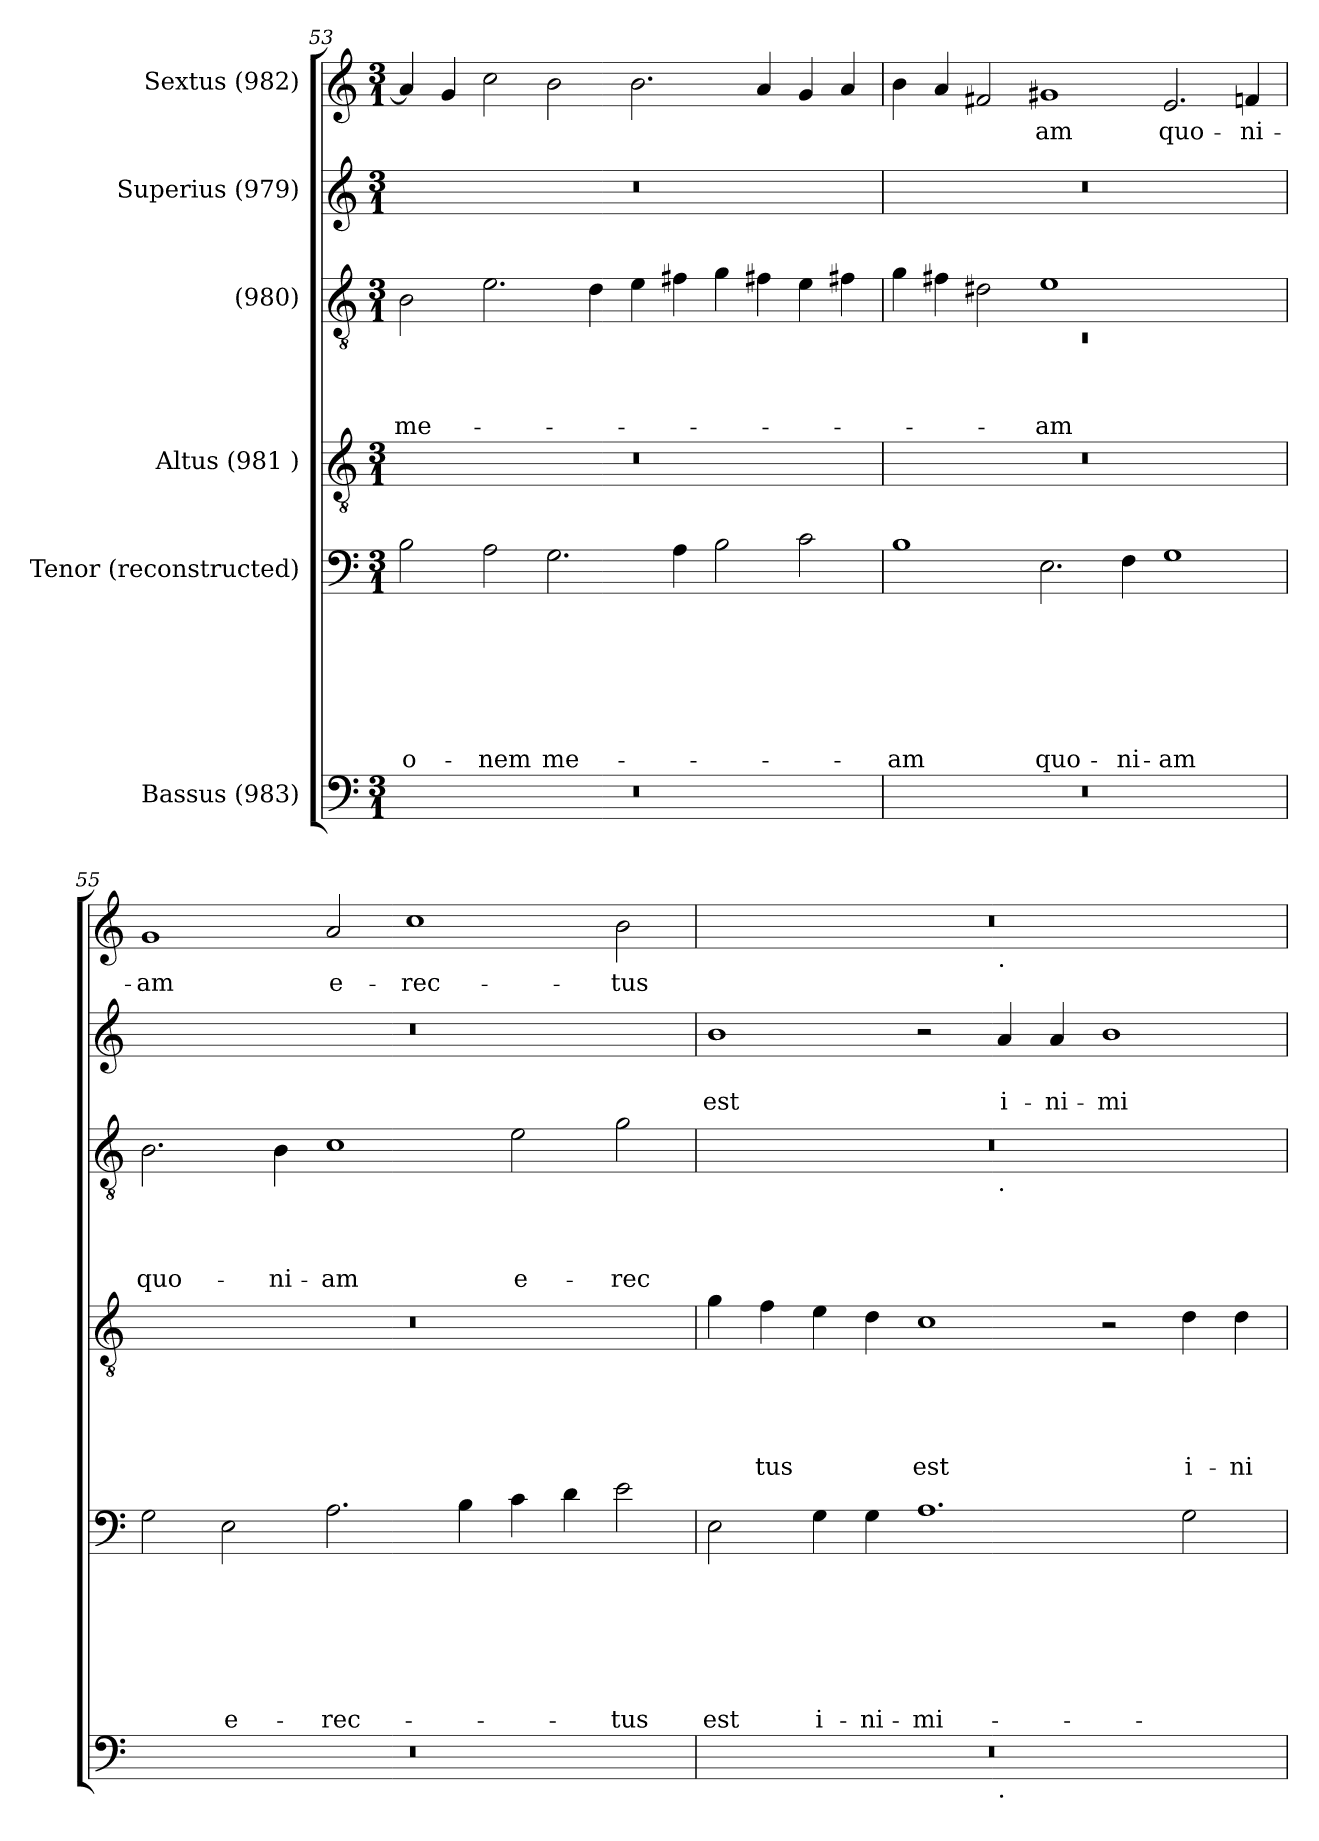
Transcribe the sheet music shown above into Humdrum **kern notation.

**kern	**kern	**text	**text	**text	**text	**text	**text	**text	**kern	**text	**text	**text	**text	**text	**kern	**text	**text	**text	**text	**kern	**text	**text	**kern	**text
*part6	*part5	*part5	*part5	*part5	*part5	*part5	*part5	*part5	*part4	*part4	*part4	*part4	*part4	*part4	*part3	*part3	*part3	*part3	*part3	*part2	*part2	*part2	*part1	*part1
*staff6	*staff5	*staff5	*staff5	*staff5	*staff5	*staff5	*staff5	*staff5	*staff4	*staff4	*staff4	*staff4	*staff4	*staff4	*staff3	*staff3	*staff3	*staff3	*staff3	*staff2	*staff2	*staff2	*staff1	*staff1
*I"Bassus (983)	*I"Tenor (reconstructed)	*	*	*	*	*	*	*	*I"Altus (981 )	*	*	*	*	*	*I"(980)	*	*	*	*	*I"Superius (979)	*	*	*I"Sextus (982)	*
*clefF4	*clefF4	*	*	*	*	*	*	*	*clefGv2	*	*	*	*	*	*clefGv2	*	*	*	*	*clefG2	*	*	*clefG2	*
*k[]	*k[]	*	*	*	*	*	*	*	*k[]	*	*	*	*	*	*k[]	*	*	*	*	*k[]	*	*	*k[]	*
*C:	*C:	*	*	*	*	*	*	*	*C:	*	*	*	*	*	*C:	*	*	*	*	*C:	*	*	*C:	*
*M3/1	*M3/1	*	*	*	*	*	*	*	*M3/1	*	*	*	*	*	*M3/1	*	*	*	*	*M3/1	*	*	*M3/1	*
=53	=53	=53	=53	=53	=53	=53	=53	=53	=53	=53	=53	=53	=53	=53	=53	=53	=53	=53	=53	=53	=53	=53	=53	=53
!	!	!	!	!	!	!	!	!LO:LY:b	!	!	!	!	!	!	!	!	!	!	!LO:LY:b	!	!	!	!	!
0.r	2B\	.	.	.	.	.	.	-o-	0.r	.	.	.	.	.	2B\	.	.	.	me-	0.r	.	.	4a/]	.
.	.	.	.	.	.	.	.	.	.	.	.	.	.	.	.	.	.	.	.	.	.	.	4g/	.
!	!	!	!	!	!	!	!	!LO:LY:b	!	!	!	!	!	!	!	!	!	!	!	!	!	!	!	!
.	2A\	.	.	.	.	.	.	-nem	.	.	.	.	.	.	2.e\	.	.	.	.	.	.	.	2cc\	.
!	!	!	!	!	!	!	!	!LO:LY:b	!	!	!	!	!	!	!	!	!	!	!	!	!	!	!	!
.	2.G\	.	.	.	.	.	.	me-	.	.	.	.	.	.	.	.	.	.	.	.	.	.	2b\	.
.	.	.	.	.	.	.	.	.	.	.	.	.	.	.	4d\	.	.	.	.	.	.	.	.	.
.	.	.	.	.	.	.	.	.	.	.	.	.	.	.	4e\	.	.	.	.	.	.	.	2.b\	.
.	4A\	.	.	.	.	.	.	.	.	.	.	.	.	.	4f#X\	.	.	.	.	.	.	.	.	.
.	2B\	.	.	.	.	.	.	.	.	.	.	.	.	.	4g\	.	.	.	.	.	.	.	.	.
.	.	.	.	.	.	.	.	.	.	.	.	.	.	.	4f#X\	.	.	.	.	.	.	.	4a/	.
.	2c\	.	.	.	.	.	.	.	.	.	.	.	.	.	4e\	.	.	.	.	.	.	.	4g/	.
.	.	.	.	.	.	.	.	.	.	.	.	.	.	.	4f#X\	.	.	.	.	.	.	.	4a/	.
=54	=54	=54	=54	=54	=54	=54	=54	=54	=54	=54	=54	=54	=54	=54	=54	=54	=54	=54	=54	=54	=54	=54	=54	=54
*	*	*	*	*	*	*	*	*	*	*	*	*	*	*	*^	*	*	*	*	*	*	*	*	*
!	!	!	!	!	!	!	!	!LO:LY:b	!	!	!	!	!	!	!	!LO:N:vis=1	!	!	!	!	!	!	!	!	!
0.r	1B	.	.	.	.	.	.	-am	0.r	.	.	.	.	.	4g\	0.rC	.	.	.	.	0.r	.	.	4b\	.
.	.	.	.	.	.	.	.	.	.	.	.	.	.	.	4f#X\	.	.	.	.	.	.	.	.	4a/	.
.	.	.	.	.	.	.	.	.	.	.	.	.	.	.	2d#X\	.	.	.	.	.	.	.	.	2f#X/	.
!	!	!	!	!	!	!	!	!LO:LY:b	!	!	!	!	!	!	!	!	!	!	!	!LO:LY:b	!	!	!	!	!LO:LY:b
.	2.E\	.	.	.	.	.	.	quo-	.	.	.	.	.	.	1e	.	.	.	.	-am	.	.	.	1g#X	-am
!	!	!	!	!	!	!	!	!LO:LY:b	!	!	!	!	!	!	!	!	!	!	!	!	!	!	!	!	!
.	4F\	.	.	.	.	.	.	-ni-	.	.	.	.	.	.	.	.	.	.	.	.	.	.	.	.	.
!	!	!	!	!	!	!	!	!LO:LY:b	!	!	!	!	!	!	!	!	!	!	!	!	!	!	!	!	!LO:LY:b
.	1G	.	.	.	.	.	.	-am	.	.	.	.	.	.	1ryy	.	.	.	.	.	.	.	.	2.e/	quo-
!	!	!	!	!	!	!	!	!	!	!	!	!	!	!	!	!	!	!	!	!	!	!	!	!	!LO:LY:b
.	.	.	.	.	.	.	.	.	.	.	.	.	.	.	.	.	.	.	.	.	.	.	.	4f/	-ni-
*	*	*	*	*	*	*	*	*	*	*	*	*	*	*	*v	*v	*	*	*	*	*	*	*	*	*
=55	=55	=55	=55	=55	=55	=55	=55	=55	=55	=55	=55	=55	=55	=55	=55	=55	=55	=55	=55	=55	=55	=55	=55	=55
!	!	!	!	!	!	!	!	!	!	!	!	!	!	!	!	!	!	!	!LO:LY:b	!	!	!	!	!LO:LY:b
0.r	2G\	.	.	.	.	.	.	.	0.r	.	.	.	.	.	2.B\	.	.	.	quo-	0.r	.	.	1g	-am
!	!	!	!	!	!	!	!	!LO:LY:b	!	!	!	!	!	!	!	!	!	!	!	!	!	!	!	!
.	2E\	.	.	.	.	.	.	e-	.	.	.	.	.	.	.	.	.	.	.	.	.	.	.	.
!	!	!	!	!	!	!	!	!	!	!	!	!	!	!	!	!	!	!	!LO:LY:b	!	!	!	!	!
.	.	.	.	.	.	.	.	.	.	.	.	.	.	.	4B\	.	.	.	-ni-	.	.	.	.	.
!	!	!	!	!	!	!	!	!LO:LY:b	!	!	!	!	!	!	!	!	!	!	!LO:LY:b:rj	!	!	!	!	!LO:LY:b
.	2.A\	.	.	.	.	.	.	-rec-	.	.	.	.	.	.	1c	.	.	.	-am	.	.	.	2a/	e-
!	!	!	!	!	!	!	!	!	!	!	!	!	!	!	!	!	!	!	!	!	!	!	!	!LO:LY:b
.	.	.	.	.	.	.	.	.	.	.	.	.	.	.	.	.	.	.	.	.	.	.	1cc	-rec-
.	4B\	.	.	.	.	.	.	.	.	.	.	.	.	.	.	.	.	.	.	.	.	.	.	.
!	!	!	!	!	!	!	!	!	!	!	!	!	!	!	!	!	!	!	!LO:LY:b	!	!	!	!	!
.	4c\	.	.	.	.	.	.	.	.	.	.	.	.	.	2e\	.	.	.	e-	.	.	.	.	.
.	4d\	.	.	.	.	.	.	.	.	.	.	.	.	.	.	.	.	.	.	.	.	.	.	.
!	!	!	!	!	!	!	!	!LO:LY:b	!	!	!	!	!	!	!	!	!	!	!LO:LY:b	!	!	!	!	!LO:LY:b
.	2e\	.	.	.	.	.	.	-tus	.	.	.	.	.	.	2g\	.	.	.	-rec-	.	.	.	2b\	-tus
!!LO:LB:g=z
=56	=56	=56	=56	=56	=56	=56	=56	=56	=56	=56	=56	=56	=56	=56	=56	=56	=56	=56	=56	=56	=56	=56	=56	=56
!	!	!	!	!	!	!	!	!LO:LY:b	!	!	!	!	!	!	!	!	!	!	!	!	!	!LO:LY:b	!	!
*^	*	*	*	*	*	*	*	*	*	*	*	*	*	*	*^	*	*	*	*	*	*	*	*^	*
0.r	1.ryy	2E\	.	.	.	.	.	.	est	4g\	.	.	.	.	.	0.r	1.ryy	.	.	.	.	1b	.	-est	0.r	1.ryy	.
!	!	!	!	!	!	!	!	!	!	!	!	!	!	!	!LO:LY:b	!	!	!	!	!	!	!	!	!	!	!	!
.	.	.	.	.	.	.	.	.	.	4f\	.	.	.	.	tus	.	.	.	.	.	.	.	.	.	.	.	.
!	!	!	!	!	!	!	!	!	!LO:LY:b	!	!	!	!	!	!	!	!	!	!	!	!	!	!	!	!	!	!
.	.	4G\	.	.	.	.	.	.	i-	4e\	.	.	.	.	.	.	.	.	.	.	.	.	.	.	.	.	.
!	!	!	!	!	!	!	!	!	!LO:LY:b	!	!	!	!	!	!	!	!	!	!	!	!	!	!	!	!	!	!
.	.	4G\	.	.	.	.	.	.	-ni-	4d\	.	.	.	.	.	.	.	.	.	.	.	.	.	.	.	.	.
!	!	!	!	!	!	!	!	!	!LO:LY:b	!	!	!	!	!	!LO:LY:b	!	!	!	!	!	!	!	!	!	!	!	!
.	.	1.A	.	.	.	.	.	.	-mi-	1c	.	.	.	.	est	.	.	.	.	.	.	2r	.	.	.	.	.
!	!	!	!	!	!	!	!	!	!	!	!	!	!	!	!	!	!	!	!	!	!	!	!	!	!	!LO:TX:b:t=.	!
!	!	!	!	!	!	!	!	!	!	!	!	!	!	!	!	!	!LO:TX:b:t=.	!	!	!	!	!	!	!	!	!	!
!	!LO:TX:b:t=.	!	!	!	!	!	!	!	!	!	!	!	!	!	!	!	!	!	!	!	!	!	!	!	!	!	!
!	!	!	!	!	!	!	!	!	!	!	!	!	!	!	!	!	!	!	!	!	!	!	!	!LO:LY:b	!	!	!
.	1.ryy	.	.	.	.	.	.	.	.	.	.	.	.	.	.	.	1.ryy	.	.	.	.	4a/	.	i-	.	1.ryy	.
!	!	!	!	!	!	!	!	!	!	!	!	!	!	!	!	!	!	!	!	!	!	!	!	!LO:LY:b	!	!	!
.	.	.	.	.	.	.	.	.	.	.	.	.	.	.	.	.	.	.	.	.	.	4a/	.	-ni-	.	.	.
!	!	!	!	!	!	!	!	!	!	!	!	!	!	!	!	!	!	!	!	!	!	!	!	!LO:LY:b	!	!	!
.	.	.	.	.	.	.	.	.	.	2r	.	.	.	.	.	.	.	.	.	.	.	1b	.	-mi-	.	.	.
!	!	!	!	!	!	!	!	!	!	!	!	!	!	!	!LO:LY:b	!	!	!	!	!	!	!	!	!	!	!	!
.	.	2G\	.	.	.	.	.	.	.	4d\	.	.	.	.	i-	.	.	.	.	.	.	.	.	.	.	.	.
!	!	!	!	!	!	!	!	!	!	!	!	!	!	!	!LO:LY:b	!	!	!	!	!	!	!	!	!	!	!	!
.	.	.	.	.	.	.	.	.	.	4d\	.	.	.	.	-ni-	.	.	.	.	.	.	.	.	.	.	.	.
*v	*v	*	*	*	*	*	*	*	*	*	*	*	*	*	*	*v	*v	*	*	*	*	*	*	*	*v	*v	*
=	=	=	=	=	=	=	=	=	=	=	=	=	=	=	=	=	=	=	=	=	=	=	=	=
*-	*-	*-	*-	*-	*-	*-	*-	*-	*-	*-	*-	*-	*-	*-	*-	*-	*-	*-	*-	*-	*-	*-	*-	*-
